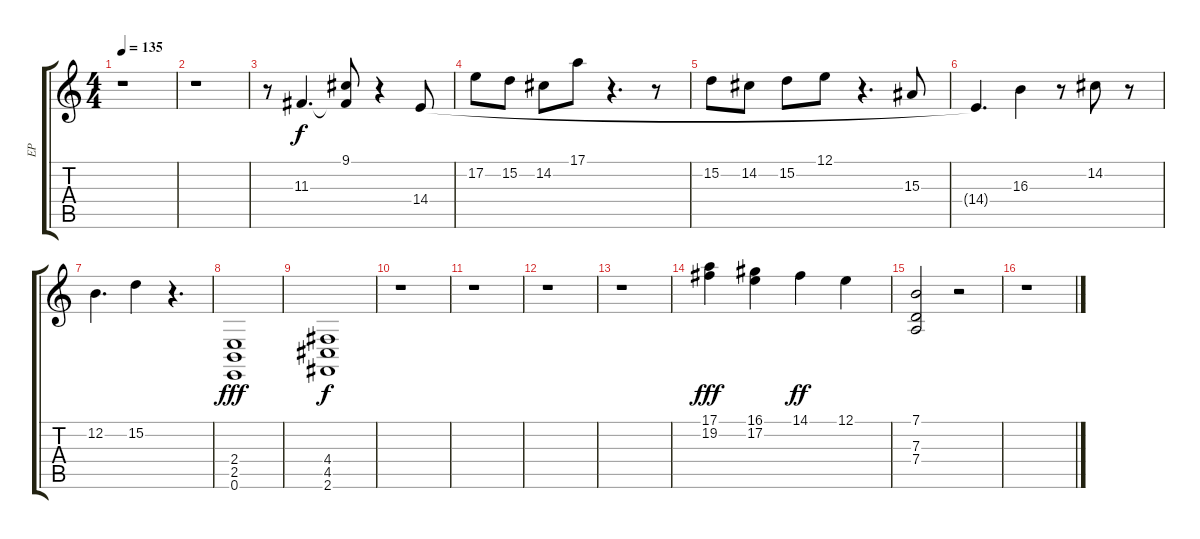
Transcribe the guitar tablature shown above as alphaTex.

\track ("EP" "EP") {instrument electricgrandpiano}
\staff {score tabs}
\tuning (E4 B3 G3 D3 A2 E2) {hide}
\ts (4 4)
\tempo 135
\clef g2
\ks c
r.1{dy f} |
r.1 |
r.8 11.3.4{d} (9.1 11.3{t}).8 r.4 14.4.8 |
17.2.8 15.2.8 14.2.8 17.1.8 r.4{d} r.8 |
15.2.8 14.2.8 15.2.8 12.1.8 r.4{d} 15.3.8 |
14.4{t}.4{d} 16.3.4 r.8 14.2.8 r.8 |
12.2.4{d} 15.2.4 r.4{d} |
(2.4 2.5 0.6).1{dy fff} |
(4.4 4.5 2.6).1{dy f} |
r.1 |
r.1 |
r.1 |
r.1 |
(17.1 19.2).4{dy fff} (16.1 17.2).4 14.1.4{dy ff} 12.1.4 |
(7.1 7.3 7.4).2 r.2 |
r.1
